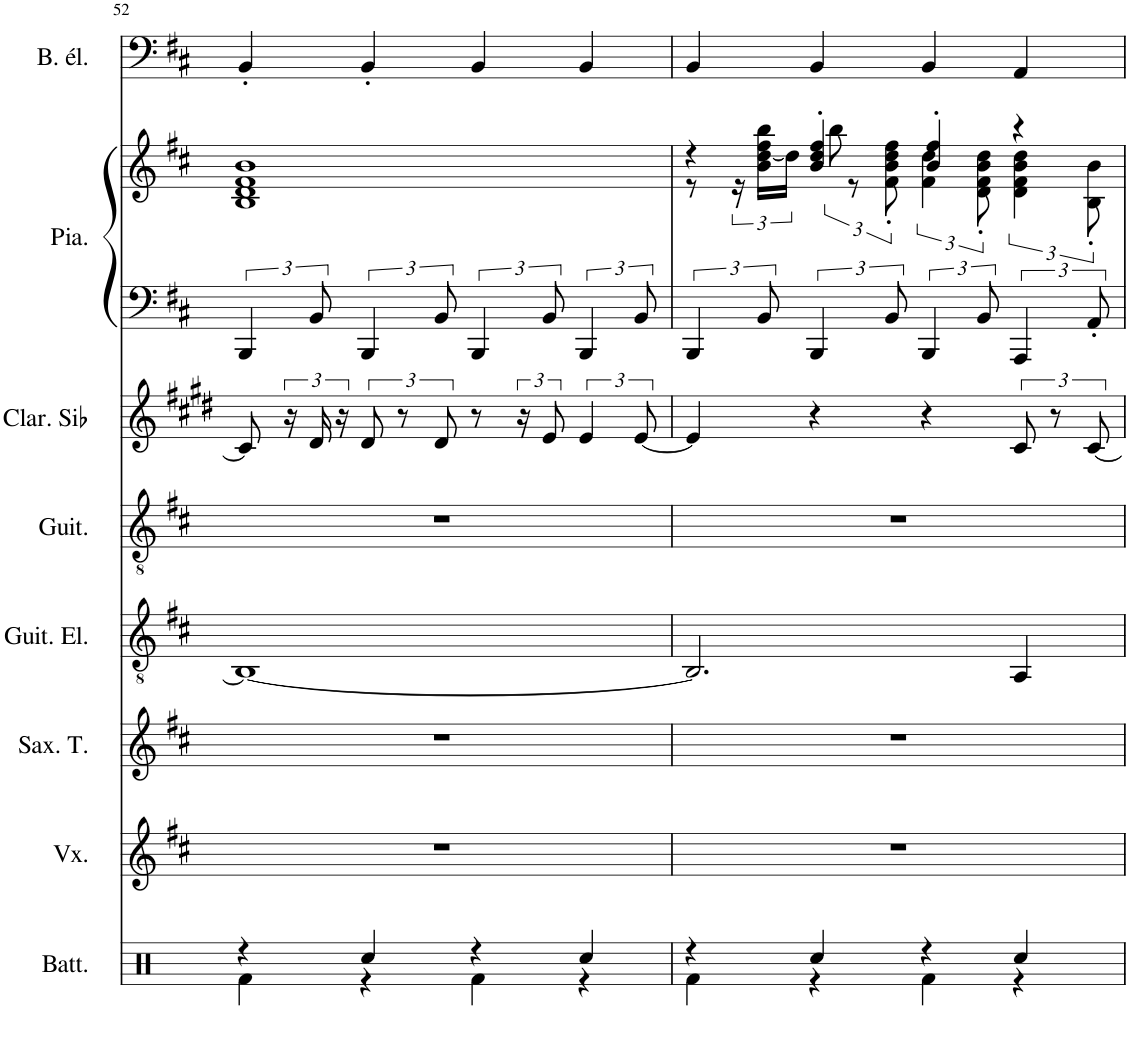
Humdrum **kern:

**kern	**kern	**kern	**kern	**kern	**kern	**kern	**kern	**kern
*part8	*part7	*part6	*part5	*part4	*part3	*part2	*part2	*part1
*staff9	*staff8	*staff7	*staff6	*staff5	*staff4	*staff3	*staff2	*staff1
*I"Batterie	*I"Voix	*I"Saxophone Ténor	*I"Guitare électrique	*I"Guitare acoustique	*I"Clarinette en Sib	*I"Piano	*	*I"Basse électrique à 5 cordes, Waterloo
*I'Batt.	*I'Vx.	*I'Sax. T.	*I'Guit. El.	*I'Guit.	*I'Clar. Sib	*I'Pia.	*	*I'B. él.
!!LO:PB:g=z
*clefX	*clefG2	*clefG2	*clefGv2	*clefGv2	*clefG2	*clefF4	*clefG2	*clefF4
*	*	*Trd8c14	*	*	*Trd1c2	*	*	*Trd7c12
*k[]	*k[f#c#]	*k[f#c#]	*k[f#c#]	*k[f#c#]	*k[f#c#g#d#]	*k[f#c#]	*k[f#c#]	*k[f#c#]
*M4/4	*M4/4	*M4/4	*M4/4	*M4/4	*M4/4	*M4/4	*M4/4	*M4/4
=52	=52	=52	=52	=52	=52	=52	=52	=52
*^	*	*	*	*	*	*	*	*
4r	4Rf\	1r	1r	1BB_	1r	8c#/]	6BBB/	1B 1d 1f# 1b	4BB'/
.	.	.	.	.	.	24r	.	.	.
.	.	.	.	.	.	24d#/	12BB/	.	.
.	.	.	.	.	.	24r	.	.	.
4Rcc/	4r	.	.	.	.	12d#/	6BBB/	.	4BB'/
.	.	.	.	.	.	12r	.	.	.
.	.	.	.	.	.	12d#/	12BB/	.	.
4r	4Rf\	.	.	.	.	8r	6BBB/	.	4BB/
.	.	.	.	.	.	24r	.	.	.
.	.	.	.	.	.	12e/	12BB/	.	.
4Rcc/	4r	.	.	.	.	6e/	6BBB/	.	4BB/
.	.	.	.	.	.	[12e/	12BB/	.	.
=53	=53	=53	=53	=53	=53	=53	=53	=53	=53
*	*	*	*	*	*	*	*	*^	*
4r	4Rf\	1r	1r	2.BB/]	1r	4e/]	6BBB/	4r	8r	4BB/
.	.	.	.	.	.	.	.	.	24r	.
.	.	.	.	.	.	.	12BB/	.	24b\ [24dd\ 24ff#\ 24bb\LL	.
.	.	.	.	.	.	.	.	.	24dd\JJ]	.
4Rcc/	4r	.	.	.	.	4r	6BBB/	4b/' 4dd/' 4ff#/'	12bb\	4BB/
.	.	.	.	.	.	.	.	.	12r	.
.	.	.	.	.	.	.	12BB/	.	12f#\' 12b\' 12dd\' 12ff#\'	.
4r	4Rf\	.	.	.	.	4r	6BBB/	4b/' 4ff#/'	6f#\ 6dd\	4BB/
.	.	.	.	.	.	.	12BB/	.	12d\' 12f#\' 12b\' 12dd\'	.
4Rcc/	4r	.	.	4AA/	.	12c#/	6AAA/	4r	6d\ 6f#\ 6b\ 6dd\	4AA/
.	.	.	.	.	.	12r	.	.	.	.
.	.	.	.	.	.	[12c#/	12AA'/	.	12B\' 12b\'	.
*v	*v	*	*	*	*	*	*	*v	*v	*
=	=	=	=	=	=	=	=	=
*-	*-	*-	*-	*-	*-	*-	*-	*-
